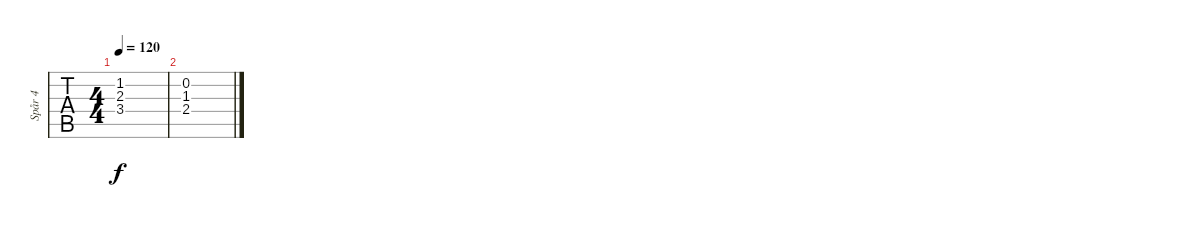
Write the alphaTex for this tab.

\track ("Spår 4" "Spår 4") {instrument pad2warm}
\staff {tabs}
\tuning (E4 B3 G3 D3 A2 E2) {hide}
\ts (4 4)
\tempo 120
\clef g2
\ks c
(1.2 2.3 3.4).1{dy f} |
(0.2 1.3 2.4).1
